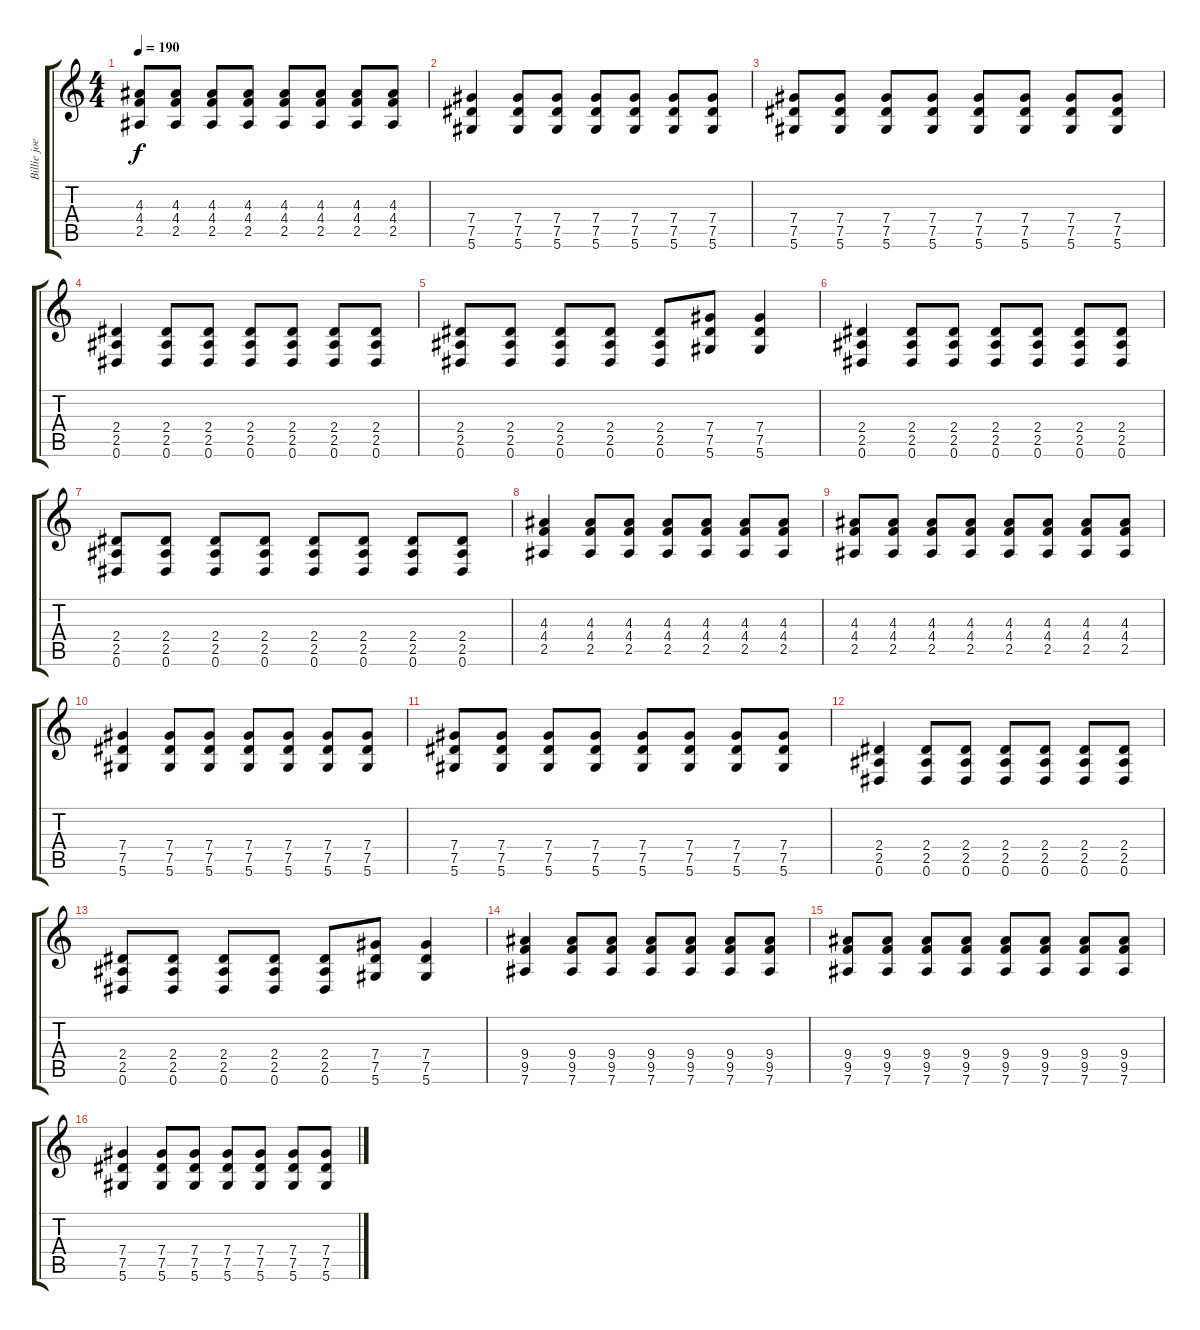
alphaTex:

\track ("Billie joe" "Billie joe") {instrument distortionguitar}
\staff {score tabs}
\tuning (Eb4 Bb3 Gb3 Db3 Ab2 Eb2) {hide}
\ts (4 4)
\tempo 190
\clef g2
\ks c
(4.3 4.4 2.5).8{dy f} (4.3 4.4 2.5).8 (4.3 4.4 2.5).8 (4.3 4.4 2.5).8 (4.3 4.4 2.5).8 (4.3 4.4 2.5).8 (4.3 4.4 2.5).8 (4.3 4.4 2.5).8 |
(7.4 7.5 5.6).4 (7.4 7.5 5.6).8 (7.4 7.5 5.6).8 (7.4 7.5 5.6).8 (7.4 7.5 5.6).8 (7.4 7.5 5.6).8 (7.4 7.5 5.6).8 |
(7.4 7.5 5.6).8 (7.4 7.5 5.6).8 (7.4 7.5 5.6).8 (7.4 7.5 5.6).8 (7.4 7.5 5.6).8 (7.4 7.5 5.6).8 (7.4 7.5 5.6).8 (7.4 7.5 5.6).8 |
(2.4 2.5 0.6).4 (2.4 2.5 0.6).8 (2.4 2.5 0.6).8 (2.4 2.5 0.6).8 (2.4 2.5 0.6).8 (2.4 2.5 0.6).8 (2.4 2.5 0.6).8 |
(2.4 2.5 0.6).8 (2.4 2.5 0.6).8 (2.4 2.5 0.6).8 (2.4 2.5 0.6).8 (2.4 2.5 0.6).8 (7.4 7.5 5.6).8 (7.4 7.5 5.6).4 |
(2.4 2.5 0.6).4 (2.4 2.5 0.6).8 (2.4 2.5 0.6).8 (2.4 2.5 0.6).8 (2.4 2.5 0.6).8 (2.4 2.5 0.6).8 (2.4 2.5 0.6).8 |
(2.4 2.5 0.6).8 (2.4 2.5 0.6).8 (2.4 2.5 0.6).8 (2.4 2.5 0.6).8 (2.4 2.5 0.6).8 (2.4 2.5 0.6).8 (2.4 2.5 0.6).8 (2.4 2.5 0.6).8 |
(4.3 4.4 2.5).4 (4.3 4.4 2.5).8 (4.3 4.4 2.5).8 (4.3 4.4 2.5).8 (4.3 4.4 2.5).8 (4.3 4.4 2.5).8 (4.3 4.4 2.5).8 |
(4.3 4.4 2.5).8 (4.3 4.4 2.5).8 (4.3 4.4 2.5).8 (4.3 4.4 2.5).8 (4.3 4.4 2.5).8 (4.3 4.4 2.5).8 (4.3 4.4 2.5).8 (4.3 4.4 2.5).8 |
(7.4 7.5 5.6).4 (7.4 7.5 5.6).8 (7.4 7.5 5.6).8 (7.4 7.5 5.6).8 (7.4 7.5 5.6).8 (7.4 7.5 5.6).8 (7.4 7.5 5.6).8 |
(7.4 7.5 5.6).8 (7.4 7.5 5.6).8 (7.4 7.5 5.6).8 (7.4 7.5 5.6).8 (7.4 7.5 5.6).8 (7.4 7.5 5.6).8 (7.4 7.5 5.6).8 (7.4 7.5 5.6).8 |
(2.4 2.5 0.6).4 (2.4 2.5 0.6).8 (2.4 2.5 0.6).8 (2.4 2.5 0.6).8 (2.4 2.5 0.6).8 (2.4 2.5 0.6).8 (2.4 2.5 0.6).8 |
(2.4 2.5 0.6).8 (2.4 2.5 0.6).8 (2.4 2.5 0.6).8 (2.4 2.5 0.6).8 (2.4 2.5 0.6).8 (7.4 7.5 5.6).8 (7.4 7.5 5.6).4 |
(9.4 9.5 7.6).4 (9.4 9.5 7.6).8 (9.4 9.5 7.6).8 (9.4 9.5 7.6).8 (9.4 9.5 7.6).8 (9.4 9.5 7.6).8 (9.4 9.5 7.6).8 |
(9.4 9.5 7.6).8 (9.4 9.5 7.6).8 (9.4 9.5 7.6).8 (9.4 9.5 7.6).8 (9.4 9.5 7.6).8 (9.4 9.5 7.6).8 (9.4 9.5 7.6).8 (9.4 9.5 7.6).8 |
(7.4 7.5 5.6).4 (7.4 7.5 5.6).8 (7.4 7.5 5.6).8 (7.4 7.5 5.6).8 (7.4 7.5 5.6).8 (7.4 7.5 5.6).8 (7.4 7.5 5.6).8
